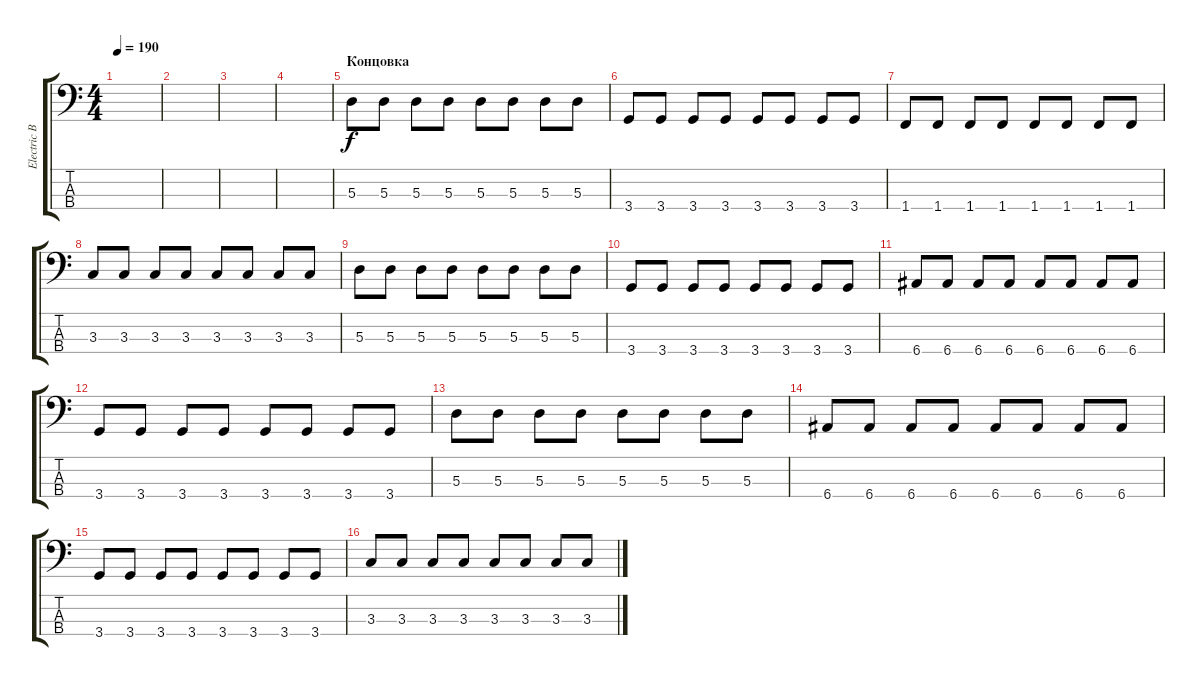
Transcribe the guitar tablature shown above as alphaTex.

\track ("Electric Bass" "Electric B") {instrument electricbassfinger}
\staff {score tabs}
\tuning (G2 D2 A1 E1) {hide}
\ts (4 4)
\tempo 190
\clef f4
\ks c
|
|
|
|
\section ("" "Концовка")
5.3.8 5.3.8 5.3.8 5.3.8 5.3.8 5.3.8 5.3.8 5.3.8 |
3.4.8 3.4.8 3.4.8 3.4.8 3.4.8 3.4.8 3.4.8 3.4.8 |
1.4.8 1.4.8 1.4.8 1.4.8 1.4.8 1.4.8 1.4.8 1.4.8 |
3.3.8 3.3.8 3.3.8 3.3.8 3.3.8 3.3.8 3.3.8 3.3.8 |
5.3.8 5.3.8 5.3.8 5.3.8 5.3.8 5.3.8 5.3.8 5.3.8 |
3.4.8 3.4.8 3.4.8 3.4.8 3.4.8 3.4.8 3.4.8 3.4.8 |
6.4.8 6.4.8 6.4.8 6.4.8 6.4.8 6.4.8 6.4.8 6.4.8 |
3.4.8 3.4.8 3.4.8 3.4.8 3.4.8 3.4.8 3.4.8 3.4.8 |
5.3.8 5.3.8 5.3.8 5.3.8 5.3.8 5.3.8 5.3.8 5.3.8 |
6.4.8 6.4.8 6.4.8 6.4.8 6.4.8 6.4.8 6.4.8 6.4.8 |
3.4.8 3.4.8 3.4.8 3.4.8 3.4.8 3.4.8 3.4.8 3.4.8 |
3.3.8 3.3.8 3.3.8 3.3.8 3.3.8 3.3.8 3.3.8 3.3.8
